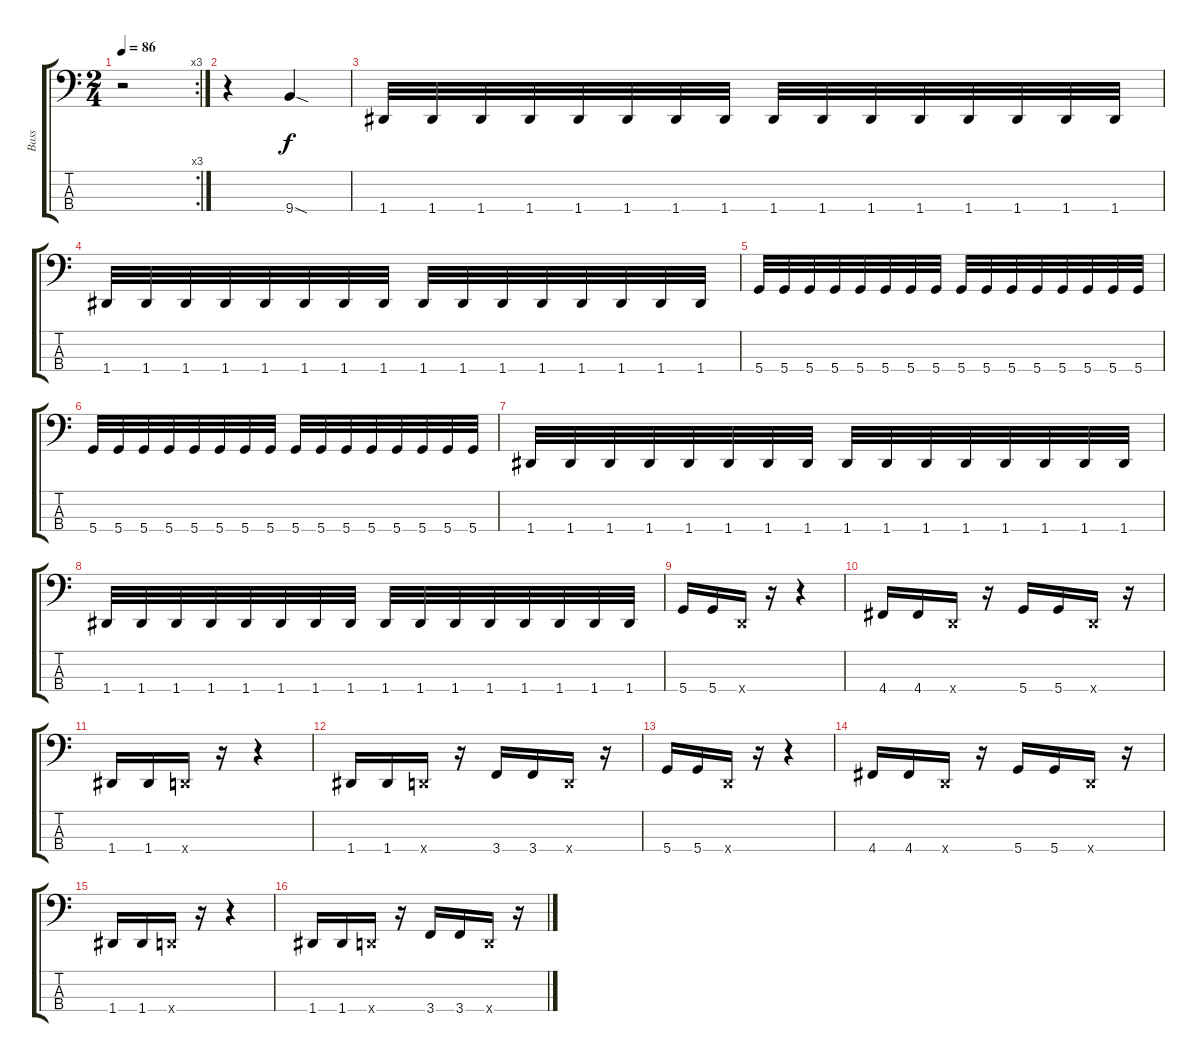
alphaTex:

\track ("Bass" "Bass") {instrument electricbasspick}
\staff {score tabs}
\tuning (G2 D2 A1 D1) {hide}
\rc 3
\ts (2 4)
\tempo 86
\clef f4
\ks c
r.2{dy f instrument electricbasspick} |
r.4 9.4{sod}.4 |
1.4.32 1.4.32 1.4.32 1.4.32 1.4.32 1.4.32 1.4.32 1.4.32 1.4.32 1.4.32 1.4.32 1.4.32 1.4.32 1.4.32 1.4.32 1.4.32 |
1.4.32 1.4.32 1.4.32 1.4.32 1.4.32 1.4.32 1.4.32 1.4.32 1.4.32 1.4.32 1.4.32 1.4.32 1.4.32 1.4.32 1.4.32 1.4.32 |
5.4.32 5.4.32 5.4.32 5.4.32 5.4.32 5.4.32 5.4.32 5.4.32 5.4.32 5.4.32 5.4.32 5.4.32 5.4.32 5.4.32 5.4.32 5.4.32 |
5.4.32 5.4.32 5.4.32 5.4.32 5.4.32 5.4.32 5.4.32 5.4.32 5.4.32 5.4.32 5.4.32 5.4.32 5.4.32 5.4.32 5.4.32 5.4.32 |
1.4.32 1.4.32 1.4.32 1.4.32 1.4.32 1.4.32 1.4.32 1.4.32 1.4.32 1.4.32 1.4.32 1.4.32 1.4.32 1.4.32 1.4.32 1.4.32 |
1.4.32 1.4.32 1.4.32 1.4.32 1.4.32 1.4.32 1.4.32 1.4.32 1.4.32 1.4.32 1.4.32 1.4.32 1.4.32 1.4.32 1.4.32 1.4.32 |
5.4.16 5.4.16 0.4{x}.16 r.16 r.4 |
4.4.16 4.4.16 0.4{x}.16 r.16 5.4.16 5.4.16 0.4{x}.16 r.16 |
1.4.16 1.4.16 0.4{x}.16 r.16 r.4 |
1.4.16 1.4.16 0.4{x}.16 r.16 3.4.16 3.4.16 0.4{x}.16 r.16 |
5.4.16 5.4.16 0.4{x}.16 r.16 r.4 |
4.4.16 4.4.16 0.4{x}.16 r.16 5.4.16 5.4.16 0.4{x}.16 r.16 |
1.4.16 1.4.16 0.4{x}.16 r.16 r.4 |
1.4.16 1.4.16 0.4{x}.16 r.16 3.4.16 3.4.16 0.4{x}.16 r.16
